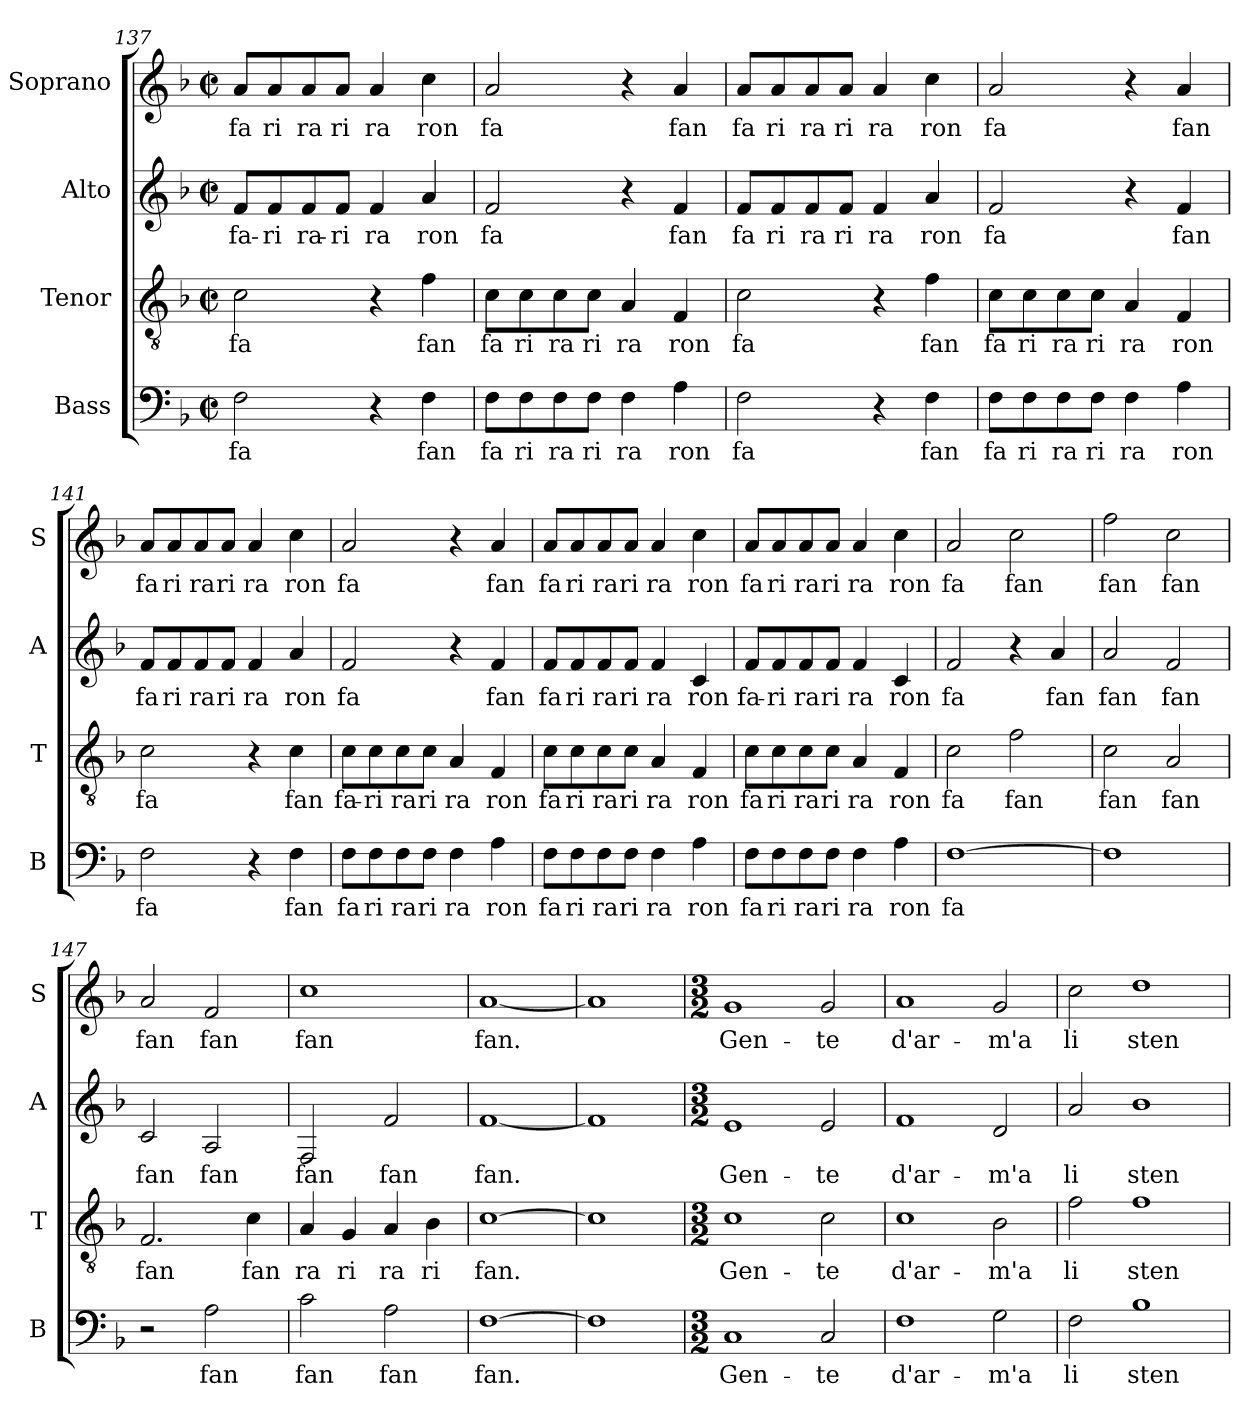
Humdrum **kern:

**kern	**text	**kern	**text	**kern	**text	**kern	**text
*part4	*part4	*part3	*part3	*part2	*part2	*part1	*part1
*staff4	*staff4	*staff3	*staff3	*staff2	*staff2	*staff1	*staff1
*I"Bass	*	*I"Tenor	*	*I"Alto	*	*I"Soprano	*
*I'B	*	*I'T	*	*I'A	*	*I'S	*
*clefF4	*	*clefGv2	*	*clefG2	*	*clefG2	*
*k[b-]	*	*k[b-]	*	*k[b-]	*	*k[b-]	*
*F:	*	*F:	*	*F:	*	*F:	*
*M2/2	*	*M2/2	*	*M2/2	*	*M2/2	*
*met(c|)	*	*met(c|)	*	*met(c|)	*	*met(c|)	*
=137	=137	=137	=137	=137	=137	=137	=137
2F\	fa	2c\	fa	8f/L	fa-	8a/L	fa
.	.	.	.	8f/	-ri	8a/	ri
.	.	.	.	8f/	ra-	8a/	ra
.	.	.	.	8f/J	-ri	8a/J	ri
4r	.	4r	.	4f/	ra	4a/	ra
4F\	fan	4f\	fan	4a/	ron	4cc\	ron
!!LO:LB:g=z
=138	=138	=138	=138	=138	=138	=138	=138
8F\L	fa	8c\L	fa	2f/	fa	2a/	fa
8F\	ri	8c\	ri	.	.	.	.
8F\	ra	8c\	ra	.	.	.	.
8F\J	ri	8c\J	ri	.	.	.	.
4F\	ra	4A/	ra	4r	.	4r	.
4A\	ron	4F/	ron	4f/	fan	4a/	fan
=139	=139	=139	=139	=139	=139	=139	=139
2F\	fa	2c\	fa	8f/L	fa	8a/L	fa
.	.	.	.	8f/	ri	8a/	ri
.	.	.	.	8f/	ra	8a/	ra
.	.	.	.	8f/J	ri	8a/J	ri
4r	.	4r	.	4f/	ra	4a/	ra
4F\	fan	4f\	fan	4a/	ron	4cc\	ron
=140	=140	=140	=140	=140	=140	=140	=140
8F\L	fa	8c\L	fa	2f/	fa	2a/	fa
8F\	ri	8c\	ri	.	.	.	.
8F\	ra	8c\	ra	.	.	.	.
8F\J	ri	8c\J	ri	.	.	.	.
4F\	ra	4A/	ra	4r	.	4r	.
4A\	ron	4F/	ron	4f/	fan	4a/	fan
=141	=141	=141	=141	=141	=141	=141	=141
2F\	fa	2c\	fa	8f/L	fa	8a/L	fa
.	.	.	.	8f/	ri	8a/	ri
.	.	.	.	8f/	ra	8a/	ra
.	.	.	.	8f/J	ri	8a/J	ri
4r	.	4r	.	4f/	ra	4a/	ra
4F\	fan	4c\	fan	4a/	ron	4cc\	ron
!!LO:PB:g=z
=142	=142	=142	=142	=142	=142	=142	=142
8F\L	fa	8c\L	fa-	2f/	fa	2a/	fa
8F\	ri	8c\	-ri	.	.	.	.
8F\	ra	8c\	ra	.	.	.	.
8F\J	ri	8c\J	ri	.	.	.	.
4F\	ra	4A/	ra	4r	.	4r	.
4A\	ron	4F/	ron	4f/	fan	4a/	fan
=143	=143	=143	=143	=143	=143	=143	=143
8F\L	fa	8c\L	fa	8f/L	fa	8a/L	fa
8F\	ri	8c\	ri	8f/	ri	8a/	ri
8F\	ra	8c\	ra	8f/	ra	8a/	ra
8F\J	ri	8c\J	ri	8f/J	ri	8a/J	ri
4F\	ra	4A/	ra	4f/	ra	4a/	ra
4A\	ron	4F/	ron	4c/	ron	4cc\	ron
=144	=144	=144	=144	=144	=144	=144	=144
8F\L	fa	8c\L	fa	8f/L	fa-	8a/L	fa
8F\	ri	8c\	ri	8f/	-ri	8a/	ri
8F\	ra	8c\	ra	8f/	ra	8a/	ra
8F\J	ri	8c\J	ri	8f/J	ri	8a/J	ri
4F\	ra	4A/	ra	4f/	ra	4a/	ra
4A\	ron	4F/	ron	4c/	ron	4cc\	ron
=145	=145	=145	=145	=145	=145	=145	=145
[1F	fa	2c\	fa	2f/	fa	2a/	fa
.	.	2f\	fan	4r	.	2cc\	fan
.	.	.	.	4a/	fan	.	.
!!LO:LB:g=z
=146	=146	=146	=146	=146	=146	=146	=146
1F]	.	2c\	fan	2a/	fan	2ff\	fan
.	.	2A/	fan	2f/	fan	2cc\	fan
=147	=147	=147	=147	=147	=147	=147	=147
2r	.	2.F/	fan	2c/	fan	2a/	fan
2A\	fan	.	.	2A/	fan	2f/	fan
.	.	4c\	fan	.	.	.	.
=148	=148	=148	=148	=148	=148	=148	=148
2c\	fan	4A/	ra	2F/	fan	1cc	fan
.	.	4G/	ri	.	.	.	.
2A\	fan	4A/	ra	2f/	fan	.	.
.	.	4B-\	ri	.	.	.	.
=149	=149	=149	=149	=149	=149	=149	=149
[1F	fan.	[1c	fan.	[1f	fan.	[1a	fan.
=150	=150	=150	=150	=150	=150	=150	=150
1F]	.	1c]	.	1f]	.	1a]	.
=151	=151	=151	=151	=151	=151	=151	=151
*M3/2	*	*M3/2	*	*M3/2	*	*M3/2	*
1C	Gen-	1c	Gen-	1e	Gen-	1g	Gen-
2C/	-te	2c\	-te	2e/	-te	2g/	-te
=152	=152	=152	=152	=152	=152	=152	=152
1F	d'ar-	1c	d'ar-	1f	d'ar-	1a	d'ar-
2G\	-m'a	2B-\	-m'a	2d/	-m'a	2g/	-m'a
!!LO:LB:g=z
=153	=153	=153	=153	=153	=153	=153	=153
2F\	li	2f\	li	2a/	li	2cc\	li
1B-	sten-	1f	sten-	1b-	sten-	1dd	sten-
=	=	=	=	=	=	=	=
*-	*-	*-	*-	*-	*-	*-	*-
